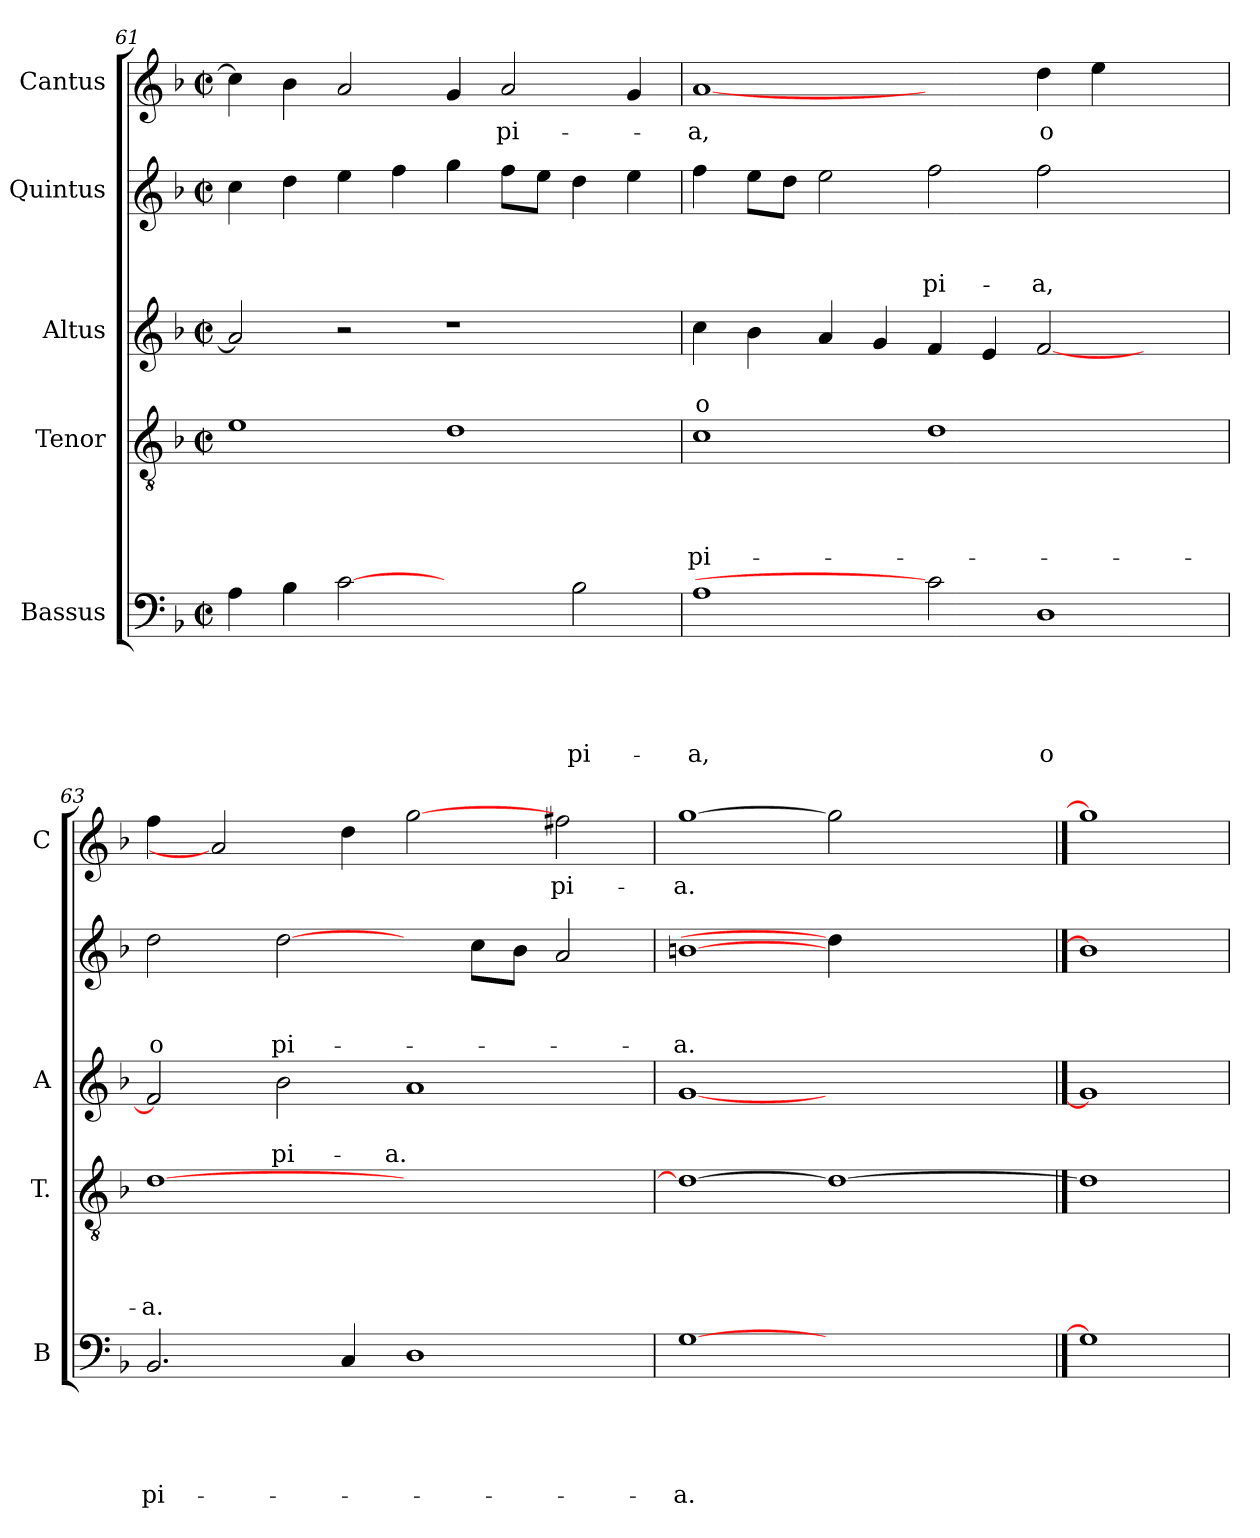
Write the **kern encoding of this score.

**kern	**text	**text	**text	**text	**text	**kern	**text	**text	**text	**text	**kern	**text	**text	**kern	**text	**text	**text	**kern	**text
*part5	*part5	*part5	*part5	*part5	*part5	*part4	*part4	*part4	*part4	*part4	*part3	*part3	*part3	*part2	*part2	*part2	*part2	*part1	*part1
*staff5	*staff5	*staff5	*staff5	*staff5	*staff5	*staff4	*staff4	*staff4	*staff4	*staff4	*staff3	*staff3	*staff3	*staff2	*staff2	*staff2	*staff2	*staff1	*staff1
*I"Bassus	*	*	*	*	*	*I"Tenor	*	*	*	*	*I"Altus	*	*	*I"Quintus	*	*	*	*I"Cantus	*
*I'B	*	*	*	*	*	*I'T.	*	*	*	*	*I'A	*	*	*	*	*	*	*I'C	*
!!LO:LB:g=z
*clefF4	*	*	*	*	*	*clefGv2	*	*	*	*	*clefG2	*	*	*clefG2	*	*	*	*clefG2	*
*k[b-]	*	*	*	*	*	*k[b-]	*	*	*	*	*k[b-]	*	*	*k[b-]	*	*	*	*k[b-]	*
*F:	*	*	*	*	*	*F:	*	*	*	*	*F:	*	*	*F:	*	*	*	*F:	*
*M2/2	*	*	*	*	*	*M2/2	*	*	*	*	*M2/2	*	*	*M2/2	*	*	*	*M2/2	*
*met(c|)	*	*	*	*	*	*met(c|)	*	*	*	*	*met(c|)	*	*	*met(c|)	*	*	*	*met(c|)	*
=61	=61	=61	=61	=61	=61	=61	=61	=61	=61	=61	=61	=61	=61	=61	=61	=61	=61	=61	=61
4A\	.	.	.	.	.	1e	.	.	.	.	2a/]	.	.	4cc\	.	.	.	4cc\]	.
4B-\	.	.	.	.	.	.	.	.	.	.	.	.	.	4dd\	.	.	.	4b-\	.
[2c	.	.	.	.	.	.	.	.	.	.	2r	.	.	4ee\	.	.	.	2a/	.
.	.	.	.	.	.	.	.	.	.	.	.	.	.	4ff\	.	.	.	.	.
2ryy	.	.	.	.	.	1d	.	.	.	.	1r	.	.	4gg\	.	.	.	4g/	.
!	!	!	!	!	!	!	!	!	!	!	!	!	!	!	!	!	!	!	!LO:LY:b
.	.	.	.	.	.	.	.	.	.	.	.	.	.	8ff\L	.	.	.	2a/	pi-
.	.	.	.	.	.	.	.	.	.	.	.	.	.	8ee\J	.	.	.	.	.
!	!	!	!	!	!LO:LY:b	!	!	!	!	!	!	!	!	!	!	!	!	!	!
2B-\	.	.	.	.	pi-	.	.	.	.	.	.	.	.	4dd\	.	.	.	.	.
.	.	.	.	.	.	.	.	.	.	.	.	.	.	4ee\	.	.	.	4g/	.
=62	=62	=62	=62	=62	=62	=62	=62	=62	=62	=62	=62	=62	=62	=62	=62	=62	=62	=62	=62
!	!	!	!	!	!LO:LY:b	!	!	!	!	!LO:LY:b	!	!	!LO:LY:b	!	!	!	!	!	!LO:LY:b
1A	.	.	.	.	-a,	1c	.	.	.	pi-	4cc\	.	o	4ff\	.	.	.	[1a	-a,
.	.	.	.	.	.	.	.	.	.	.	4b-\	.	.	8ee\L	.	.	.	.	.
.	.	.	.	.	.	.	.	.	.	.	.	.	.	8dd\J	.	.	.	.	.
.	.	.	.	.	.	.	.	.	.	.	4a/	.	.	2ee\	.	.	.	.	.
.	.	.	.	.	.	.	.	.	.	.	4g/	.	.	.	.	.	.	.	.
!	!	!	!	!	!	!	!	!	!	!	!	!	!	!	!	!	!LO:LY:b	!	!
2c]	.	.	.	.	.	1d	.	.	.	.	4f/	.	.	2ff\	.	.	pi-	2ryy	.
.	.	.	.	.	.	.	.	.	.	.	4e/	.	.	.	.	.	.	.	.
!	!	!	!	!	!LO:LY:b	!	!	!	!	!	!	!	!	!	!	!	!LO:LY:b	!	!LO:LY:b
1D	.	.	.	.	o	.	.	.	.	.	[2f/	.	.	2ff\	.	.	-a,	4dd\	o
.	.	.	.	.	.	.	.	.	.	.	.	.	.	.	.	.	.	4ee\	.
.	.	.	.	.	.	2ryy	.	.	.	.	2ryy	.	.	2ryy	.	.	.	2ryy	.
=63	=63	=63	=63	=63	=63	=63	=63	=63	=63	=63	=63	=63	=63	=63	=63	=63	=63	=63	=63
!	!	!	!	!	!LO:LY:b	!	!	!	!	!LO:LY:b	!	!	!	!	!	!	!LO:LY:b	!	!
2.BB-/	.	.	.	.	pi-	[1d	.	.	.	-a.	2f/]	.	.	2dd\	.	.	o	4ff\	.
.	.	.	.	.	.	.	.	.	.	.	.	.	.	.	.	.	.	2a]	.
!	!	!	!	!	!	!	!	!	!	!	!	!	!LO:LY:b	!	!	!	!LO:LY:b	!	!
.	.	.	.	.	.	.	.	.	.	.	2b-\	.	pi-	[2dd\	.	.	pi-	.	.
4C/	.	.	.	.	.	.	.	.	.	.	.	.	.	.	.	.	.	4dd\	.
!	!	!	!	!	!	!	!	!	!	!	!	!	!LO:LY:b	!	!	!	!	!	!
1D	.	.	.	.	.	1ryy	.	.	.	.	1a	.	-a.	4ryy	.	.	.	[2gg	.
.	.	.	.	.	.	.	.	.	.	.	.	.	.	8cc\L	.	.	.	.	.
.	.	.	.	.	.	.	.	.	.	.	.	.	.	8b-\J	.	.	.	.	.
!	!	!	!	!	!	!	!	!	!	!	!	!	!	!	!	!	!	!	!LO:LY:b
.	.	.	.	.	.	.	.	.	.	.	.	.	.	2a/	.	.	.	2ff#X\	pi-
=64	=64	=64	=64	=64	=64	=64	=64	=64	=64	=64	=64	=64	=64	=64	=64	=64	=64	=64	=64
!	!	!	!	!	!LO:LY:b	!	!	!	!	!	!	!	!	!	!	!	!LO:LY:b	!	!LO:LY:b
[1G	.	.	.	.	-a.	1d_	.	.	.	.	[1g	.	.	[1bn	.	.	-a.	[1gg	-a.
1ryy	.	.	.	.	.	1d_	.	.	.	.	1ryy	.	.	4dd\]	.	.	.	2gg]	.
.	.	.	.	.	.	.	.	.	.	.	.	.	.	2.ryy	.	.	.	.	.
.	.	.	.	.	.	.	.	.	.	.	.	.	.	.	.	.	.	2ryy	.
==65	==65	==65	==65	==65	==65	==65	==65	==65	==65	==65	==65	==65	==65	==65	==65	==65	==65	==65	==65
1G]	.	.	.	.	.	1d]	.	.	.	.	1g]	.	.	1b]	.	.	.	1gg]	.
=	=	=	=	=	=	=	=	=	=	=	=	=	=	=	=	=	=	=	=
*-	*-	*-	*-	*-	*-	*-	*-	*-	*-	*-	*-	*-	*-	*-	*-	*-	*-	*-	*-
